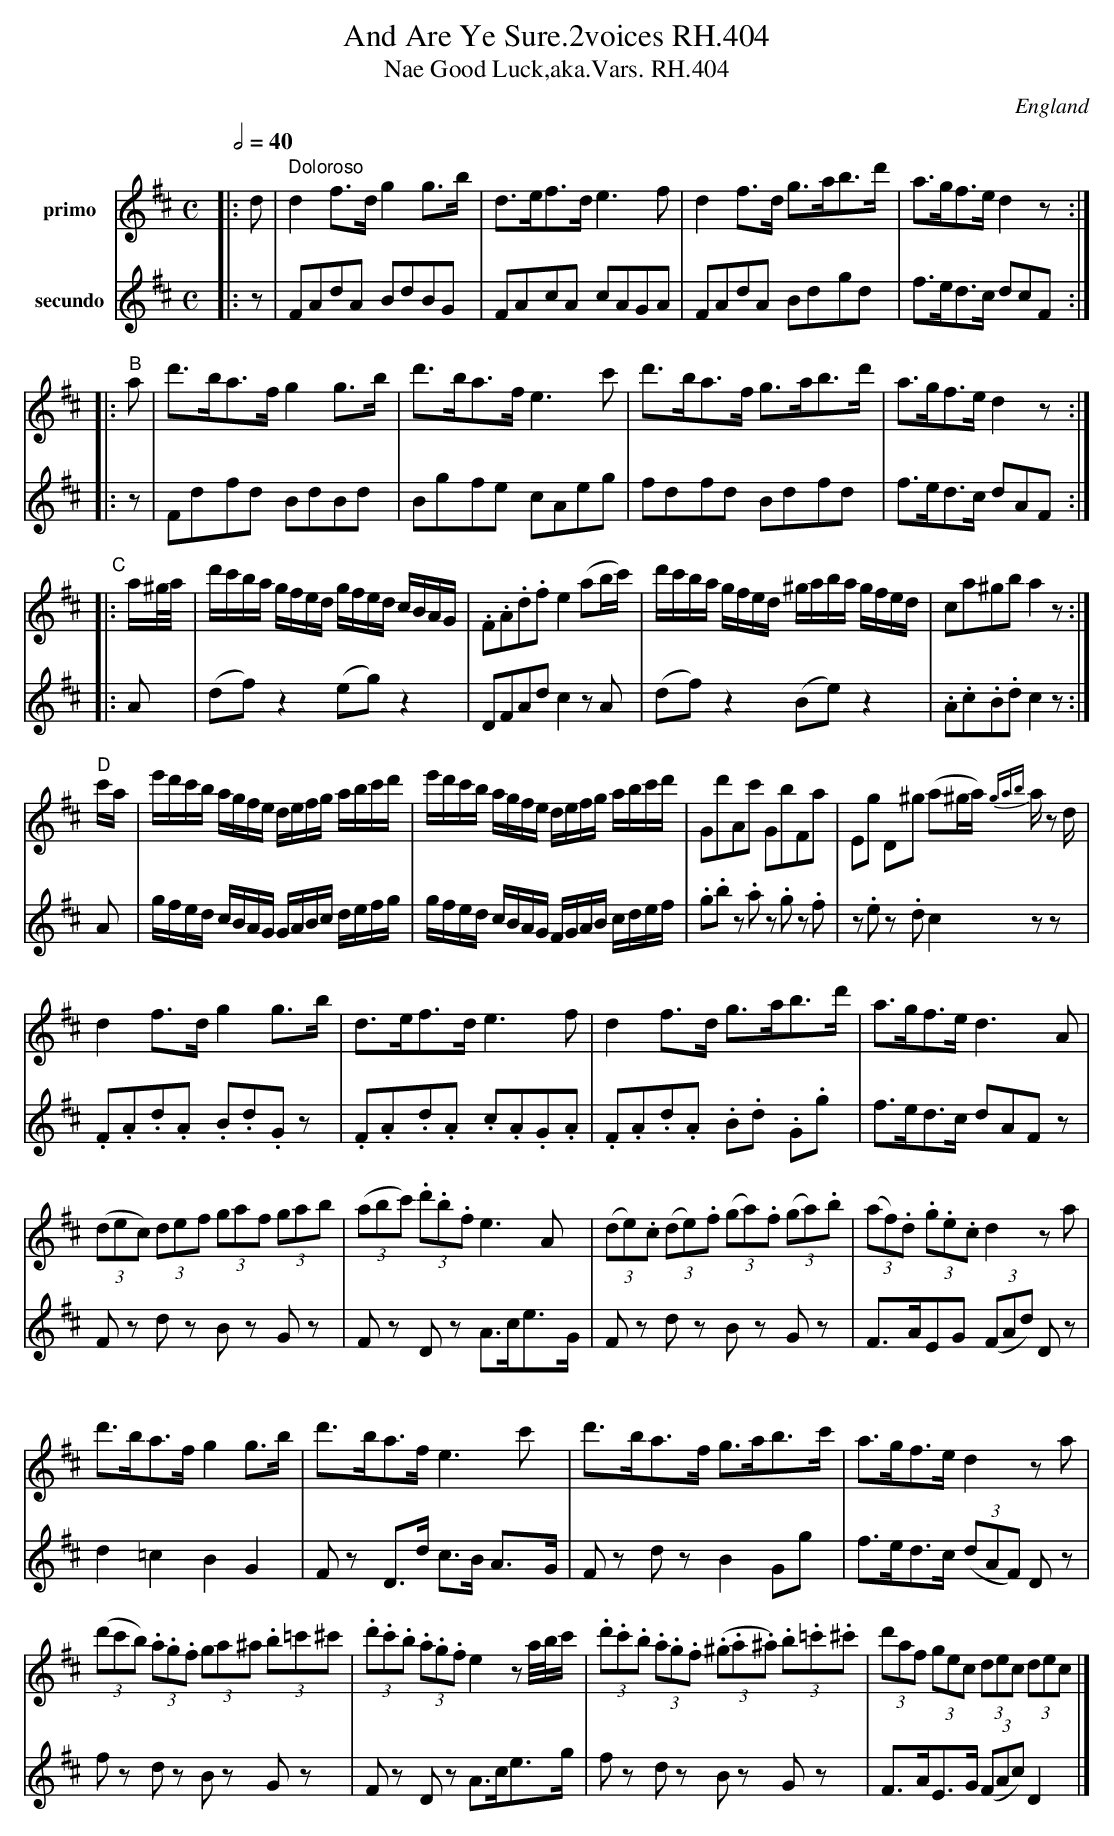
X:1
T:And Are Ye Sure.2voices RH.404
T:Nae Good Luck,aka.Vars. RH.404
O:England
V:1 name="primo"
V:2 name="secundo"
M:C
L:1/16
Q:2/4=40
K:D major
[V:1]|:d2|" Doloroso"d4f3d g4 g3b|d3ef3d e6f2|d4f3d g3ab3d'|a3gf3e d4z2:|
[V:2]|:z2|F2A2d2A2 B2d2B2G2|F2A2c2A2 c2A2G2A2|F2A2d2A2 B2d2g2d2|\
f3ed3c d2c2F2:|
[V:1]|:"^B" a2|d'3ba3f g4g3b|d'3ba3f e6c'2|d'3ba3f g3ab3d'|a3gf3e d4z2:|
[V:2]|:z2|F2d2f2d2 B2d2B2d2|B2g2f2e2 c2A2e2g2|f2d2f2d2 B2d2f2d2|\
f3ed3c d2A2F2:|
[V:1] "^ C"|:a^g/a/|d'c'ba gfed gfed cBAG|.F2.A2.d2.f2 e4(a2bc')|\
d'c'ba gfed ^gaba gfed|c2a2^g2b2 a4z2:|
[V:2]|:A2|(d2f2)z4 (e2g2)z4|D2F2A2d2 c4z2A2|(d2f2)z4 (B2e2)z4|\
.A2.c2.B2.d2 c4z2:|
[V:1] "^D"c'a|e'd'c'b agfe defg abc'd'|e'd'c'b agfe defg abc'd'|\
G2d'2A2c'2 G2b2F2a2|E2g2 D2^g2 (a2^ga) {gab} az2 d|
[V:2] A2|gfed cBAG GABc defg|gfed cBAG FGAB cdef|\
.g2.b2 z2.a2 z2.g2 z2.f2|z2.e2 z2.d2 c4 z2z2|
[V:1] d4f3d g4g3b|d3ef3d e6f2|d4f3d g3ab3d'|a3gf3e d6A2|
[V:2] .F2.A2.d2.A2 .B2.d2.G2z2|.F2.A2.d2.A2 .c2.A2.G2.A2|\
.F2.A2.d2.A2 .B2.d2 .G2.g2|f3ed3c d2A2F2z2|
[V:1] ((3d2e2c2) (3d2e2f2 (3g2a2f2 (3g2a2b2|((3a2b2c'2) (3.d'2.b2.f2 e6A2|\
((3d2e2).c2 ((3d2e2).f2 ((3g2a2).f2 ((3g2a2).b2|\
((3a2f2).d2 (3.g2.e2.c2 d4z2a2|
[V:2] F2 z2d2z2 B2z2 G2z2|F2z2 D2z2 A3ce3G|F2z2 d2z2 B2z2 G2z2|\
F3AE2G2 ((3F2A2d2) D2z2|
[V:1] d'3ba3f g4g3b|d'3ba3f e6c'2|d'3ba3f g3ab3c'|a3gf3e d4z2a2|
[V:2] d4=c4 B4G4|F2z2 D3d c3B A3G|F2z2 d2z2 B4G2g2|f3ed3c ((3d2A2F2) D2z2|
[V:1] ((3d'2c'2b2) (3.a2.g2.f2 (3g2a2^a2 (3.b2=c'2^c'2|\
(3.d'2.c'2.b2 (3.a2.g2.f2 e4z2a/b/c'|\
(3.d'2.c'2.b2 (3.a2.g2.f2 ((3.^g2.a2.^a2) (3.b2.=c'2.^c'2|\
(3d'2a2f2 (3g2e2c2 (3d2e2c2 (3d2e2c2|]
[V:2] f2z2 d2z2 B2z2 G2z2|F2z2 D2z2 A3ce3g|f2z2 d2z2 B2z2 G2z2|\
F3AE3G ((3F2A2c2)D4|]
